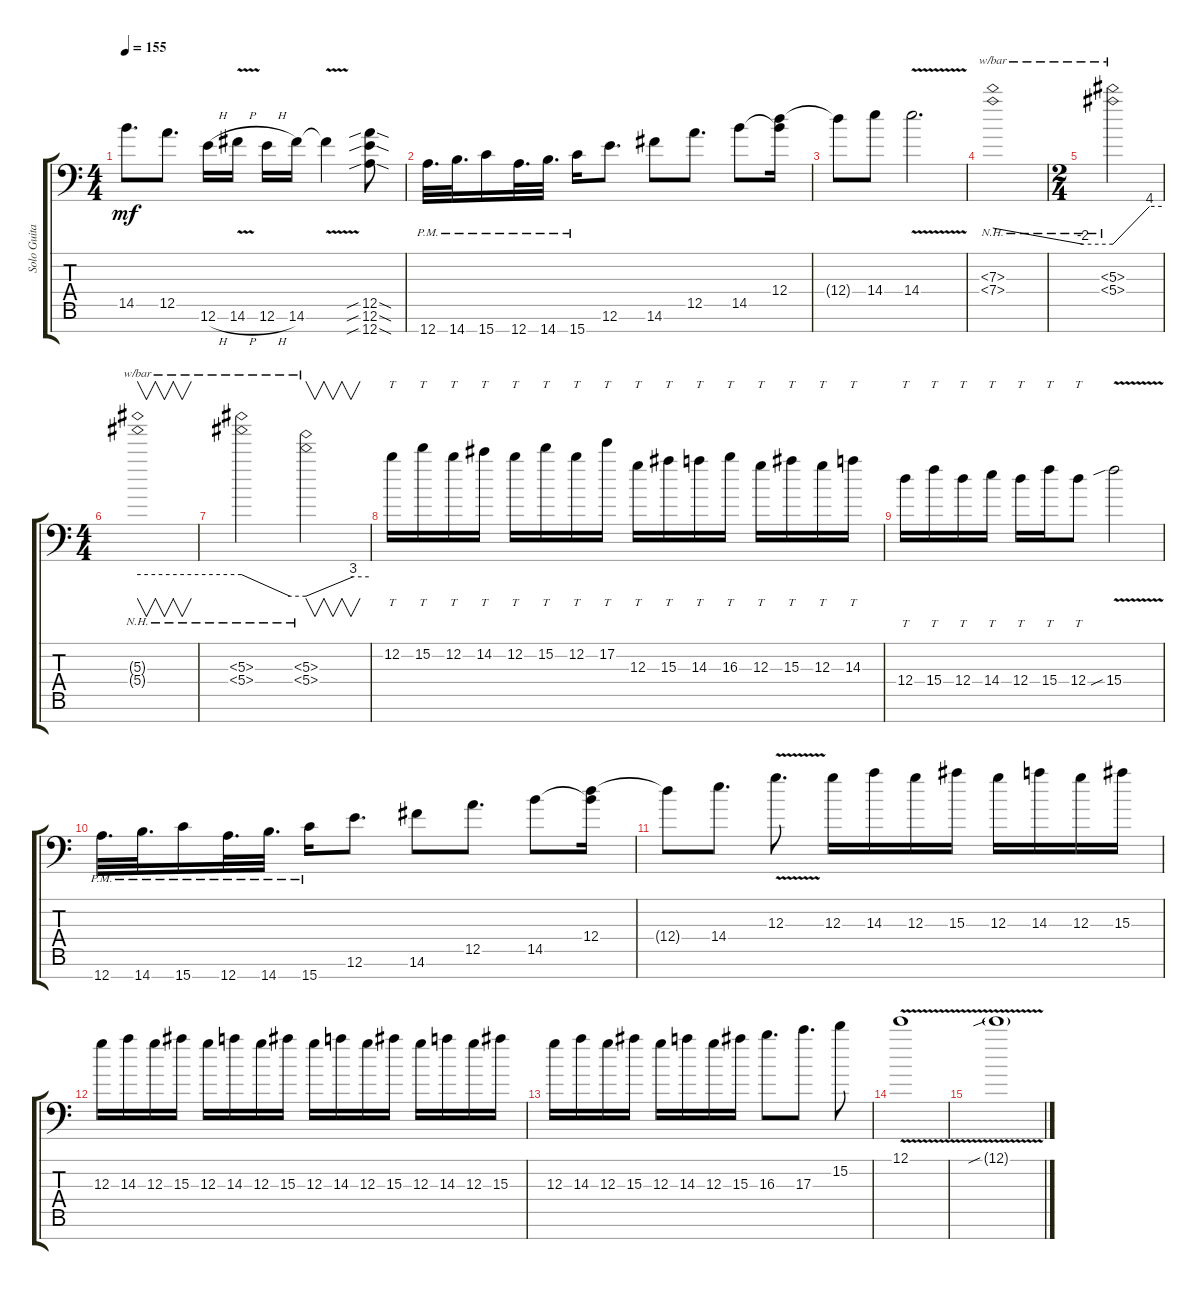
\track ("Solo Guitar" "Solo Guita") {instrument distortionguitar}
\staff {score tabs}
\tuning (E4 B3 G3 D3 A2 E2 A1) {hide}
\ts (4 4)
\tempo 155
\clef f4
\ks c
14.5.8{d dy mf} 12.5.8{d} 12.6{h}.16 14.6{v h}.16 12.6{h}.16 14.6.16 14.6{v t}.4 (12.5{sib sod} 12.6{sib sod} 12.7{sib sod}).8 |
12.7{pm}.32{d} 14.7{pm}.32{d} 15.7{pm}.16 12.7{pm}.32{d} 14.7{pm}.32{d} 15.7{pm}.16 12.6.8{d} 14.6.8 12.5.8{d} 14.5.8 (12.4 14.5{t}).16 |
12.4{t}.8 14.4.8 14.4{v}.2{d} |
(7.3{nh} 7.4{nh}).1{tbe (custom default 0 0 45 -8 60 -8)} |
\ts (2 4)
(5.3{nh} 5.4{nh}).2{tbe (custom default 0 -8 45 16 60 16)} |
\ts (4 4)
(5.3{nh t} 5.4{nh t}).1{v tbe (hold default 0 16 60 16)} |
(5.3{nh} 5.4{nh}).2{tbe (custom default 0 16 45 0 60 0)} (5.3{nh} 5.4{nh}).2{v tbe (custom default 0 0 45 12 60 12)} |
12.2.16{tt} 15.2.16{tt} 12.2.16{tt} 14.2.16{tt} 12.2.16{tt} 15.2.16{tt} 12.2.16{tt} 17.2.16{tt} 12.3.16{tt} 15.3.16{tt} 14.3.16{tt} 16.3.16{tt} 12.3.16{tt} 15.3.16{tt} 12.3.16{tt} 14.3.16{tt} |
12.4.16{tt} 15.4.16{tt} 12.4.16{tt} 14.4.16{tt} 12.4.16{tt} 15.4.16{tt} 12.4.8{tt} 15.4{v sib}.2 |
12.7{pm}.32{d} 14.7{pm}.32{d} 15.7{pm}.16 12.7{pm}.32{d} 14.7{pm}.32{d} 15.7{pm}.16 12.6.8{d} 14.6.8 12.5.8{d} 14.5.8 (12.4 14.5{t}).16 |
12.4{t}.8 14.4.8{d} 12.3{v}.8{d} 12.3.16 14.3.16 12.3.16 15.3.16 12.3.16 14.3.16 12.3.16 15.3.16 |
12.3.16 14.3.16 12.3.16 15.3.16 12.3.16 14.3.16 12.3.16 15.3.16 12.3.16 14.3.16 12.3.16 15.3.16 12.3.16 14.3.16 12.3.16 15.3.16 |
12.3.16 14.3.16 12.3.16 15.3.16 12.3.16 14.3.16 12.3.16 15.3.16 16.3.8{d} 17.3.8{d} 15.2.8 |
12.1{v}.1 |
12.1{v sib g}.1
